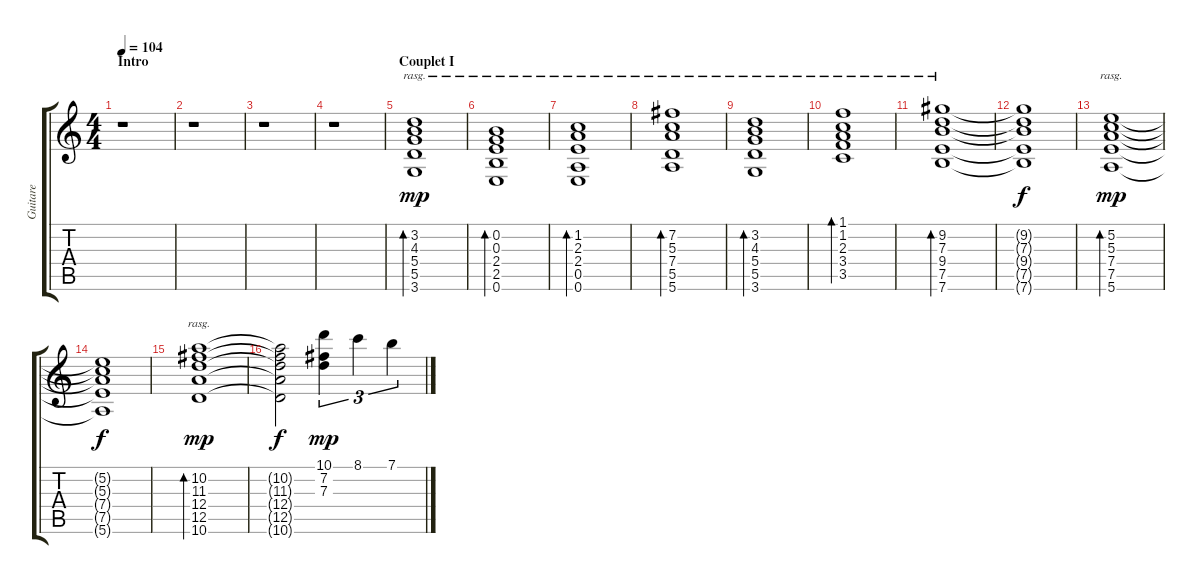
\track ("Guitare" "Guitare") {instrument electricguitarjazz}
\staff {score tabs}
\tuning (E4 B3 G3 D3 A2 E2) {hide}
\ts (4 4)
\section ("" "Intro")
\tempo 104
\clef g2
\ks c
r.1{dy mp instrument electricguitarjazz} |
r.1 |
r.1 |
r.1 |
\section ("" "Couplet I")
(3.2 4.3 5.4 5.5 3.6).1{bd 240 rasg ii} |
(0.2 0.3 2.4 2.5 0.6).1{bd 240 rasg ii} |
(1.2 2.3 2.4 0.5 0.6).1{bd 240 rasg ii} |
(7.2 5.3 7.4 5.5 5.6).1{bd 240 rasg ii} |
(3.2 4.3 5.4 5.5 3.6).1{bd 240 rasg ii} |
(1.1 1.2 2.3 3.4 3.5).1{bd 240 rasg ii} |
(9.2 7.3 9.4 7.5 7.6).1{bd 240 rasg ii} |
(9.2{t} 7.3{t} 9.4{t} 7.5{t} 7.6{t}).1{dy f} |
(5.2 5.3 7.4 7.5 5.6).1{bd 240 rasg ii dy mp} |
(5.2{t} 5.3{t} 7.4{t} 7.5{t} 5.6{t}).1{dy f} |
(10.2 11.3 12.4 12.5 10.6).1{bd 240 rasg ii dy mp} |
(10.2{t} 11.3{t} 12.4{t} 12.5{t} 10.6{t}).2{dy f} (10.1 7.2 7.3).4{tu (3 2) dy mp} 8.1.4{tu (3 2)} 7.1.4{tu (3 2)}
